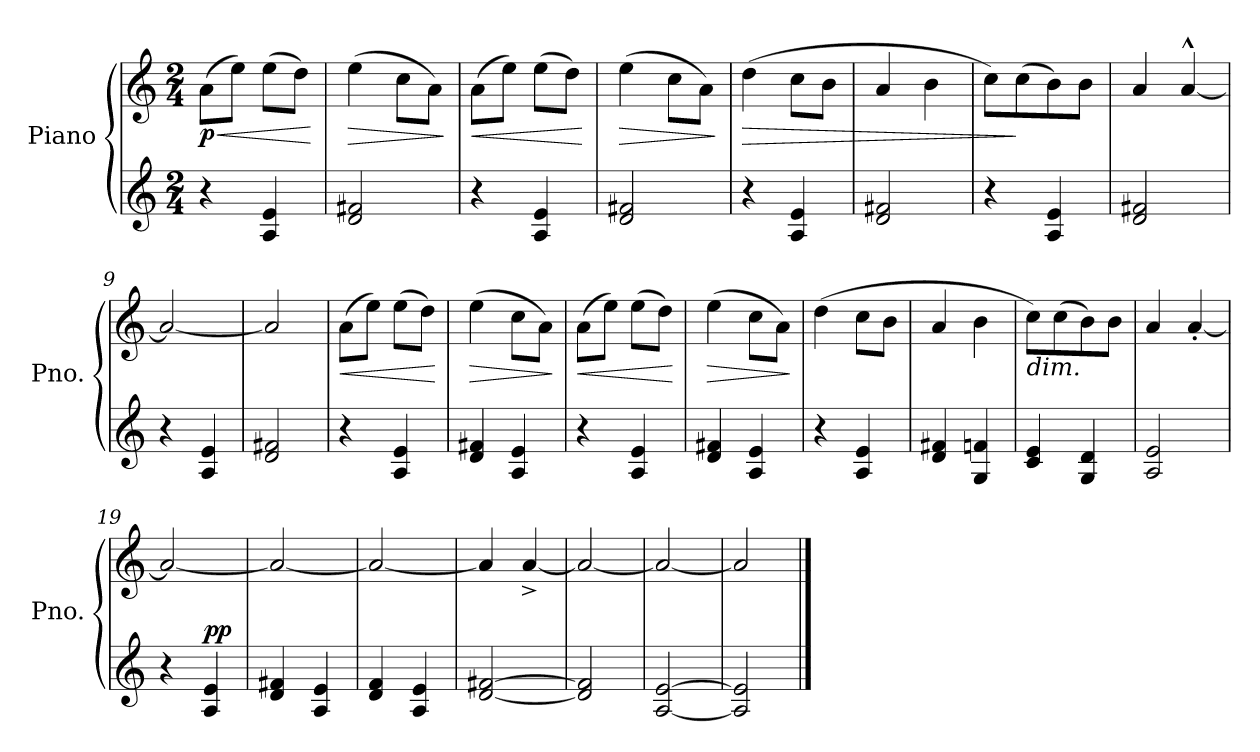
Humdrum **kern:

**kern	**kern	**dynam
*part1	*part1	*part1
*staff2	*staff1	*staff1/2
*I"Piano	*	*
*I'Pno.	*	*
*clefG2	*clefG2	*
*k[]	*k[]	*
*M2/4	*M2/4	*
*MM76	*MM76	*
=1	=1	=1
!	!	!LO:HP:b
!	!	!LO:DY:n=1:b
4r	(>8a\L	< p
.	8ee\J)	.
4A/ 4e/	(>8ee\L	.
.	8dd\J)	.
.	.	[
=2	=2	=2
!	!	!LO:HP:b
2d/ 2f#X/	(>4ee\	>
.	8cc\L	.
.	8a\J)	.
.	.	]
=3	=3	=3
!	!	!LO:HP:b
4r	(>8a\L	<
.	8ee\J)	.
4A/ 4e/	(>8ee\L	.
.	8dd\J)	.
.	.	[
=4	=4	=4
!	!	!LO:HP:b
2d/ 2f#X/	(>4ee\	>
.	8cc\L	.
.	8a\J)	.
.	.	]
=5	=5	=5
!	!	!LO:HP:b
4r	(>4dd\	>
4A/ 4e/	8cc\L	.
.	8b\J	.
=6	=6	=6
2d/ 2f#X/	4a/	.
.	4b\	.
=7	=7	=7
4r	8cc\L)	.
.	(>8cc\	]
4A/ 4e/	8b\)	.
.	8b\J	.
=8	=8	=8
2d/ 2f#X/	4a/	.
.	[4a^^/	.
=9	=9	=9
4r	2a/_	.
4A/ 4e/	.	.
=10	=10	=10
2d/ 2f#X/	2a/]	.
=11	=11	=11
!	!	!LO:HP:b
4r	(>8a\L	<
.	8ee\J)	.
4A/ 4e/	(>8ee\L	.
.	8dd\J)	.
.	.	[
!!LO:LB:g=z
=12	=12	=12
!	!	!LO:HP:b
4d/ 4f#X/	(>4ee\	>
4A/ 4e/	8cc\L	.
.	8a\J)	.
.	.	]
=13	=13	=13
!	!	!LO:HP:b
4r	(>8a\L	<
.	8ee\J)	.
4A/ 4e/	(>8ee\L	.
.	8dd\J)	.
.	.	[
=14	=14	=14
!	!	!LO:HP:b
4d/ 4f#X/	(>4ee\	>
4A/ 4e/	8cc\L	.
.	8a\J)	.
.	.	]
=15	=15	=15
4r	(>4dd\	.
4A/ 4e/	8cc\L	.
.	8b\J	.
=16	=16	=16
4d/Z 4f#X/Z	4a/	.
4G/ 4fn/	4b\	.
=17	=17	=17
!	!LO:TX:b:i:t=dim.	!
4c/ 4e/	8cc\L)	.
.	(>8cc\	.
4G/ 4d/	8b\)	.
.	8b\J	.
=18	=18	=18
2A/ 2e/	4a/	.
.	[4a'/	.
=19	=19	=19
4r	2a/_	.
!	!	!LO:DY:a=2
4A/ 4e/	.	pp
=20	=20	=20
4d/ 4f#X/	2a/_	.
4A/ 4e/	.	.
=21	=21	=21
4d/ 4f/	2a/_	.
4A/ 4e/	.	.
=22	=22	=22
[2d/ [2f#X/	4a/]	.
.	[4a^/	.
!!LO:LB:g=z
=23	=23	=23
2d/] 2f#/]	2a/_	.
=24	=24	=24
[2A/ [2e/	2a/_	.
=25	=25	=25
2A/] 2e/]	2a/]	.
==	==	==
*-	*-	*-
